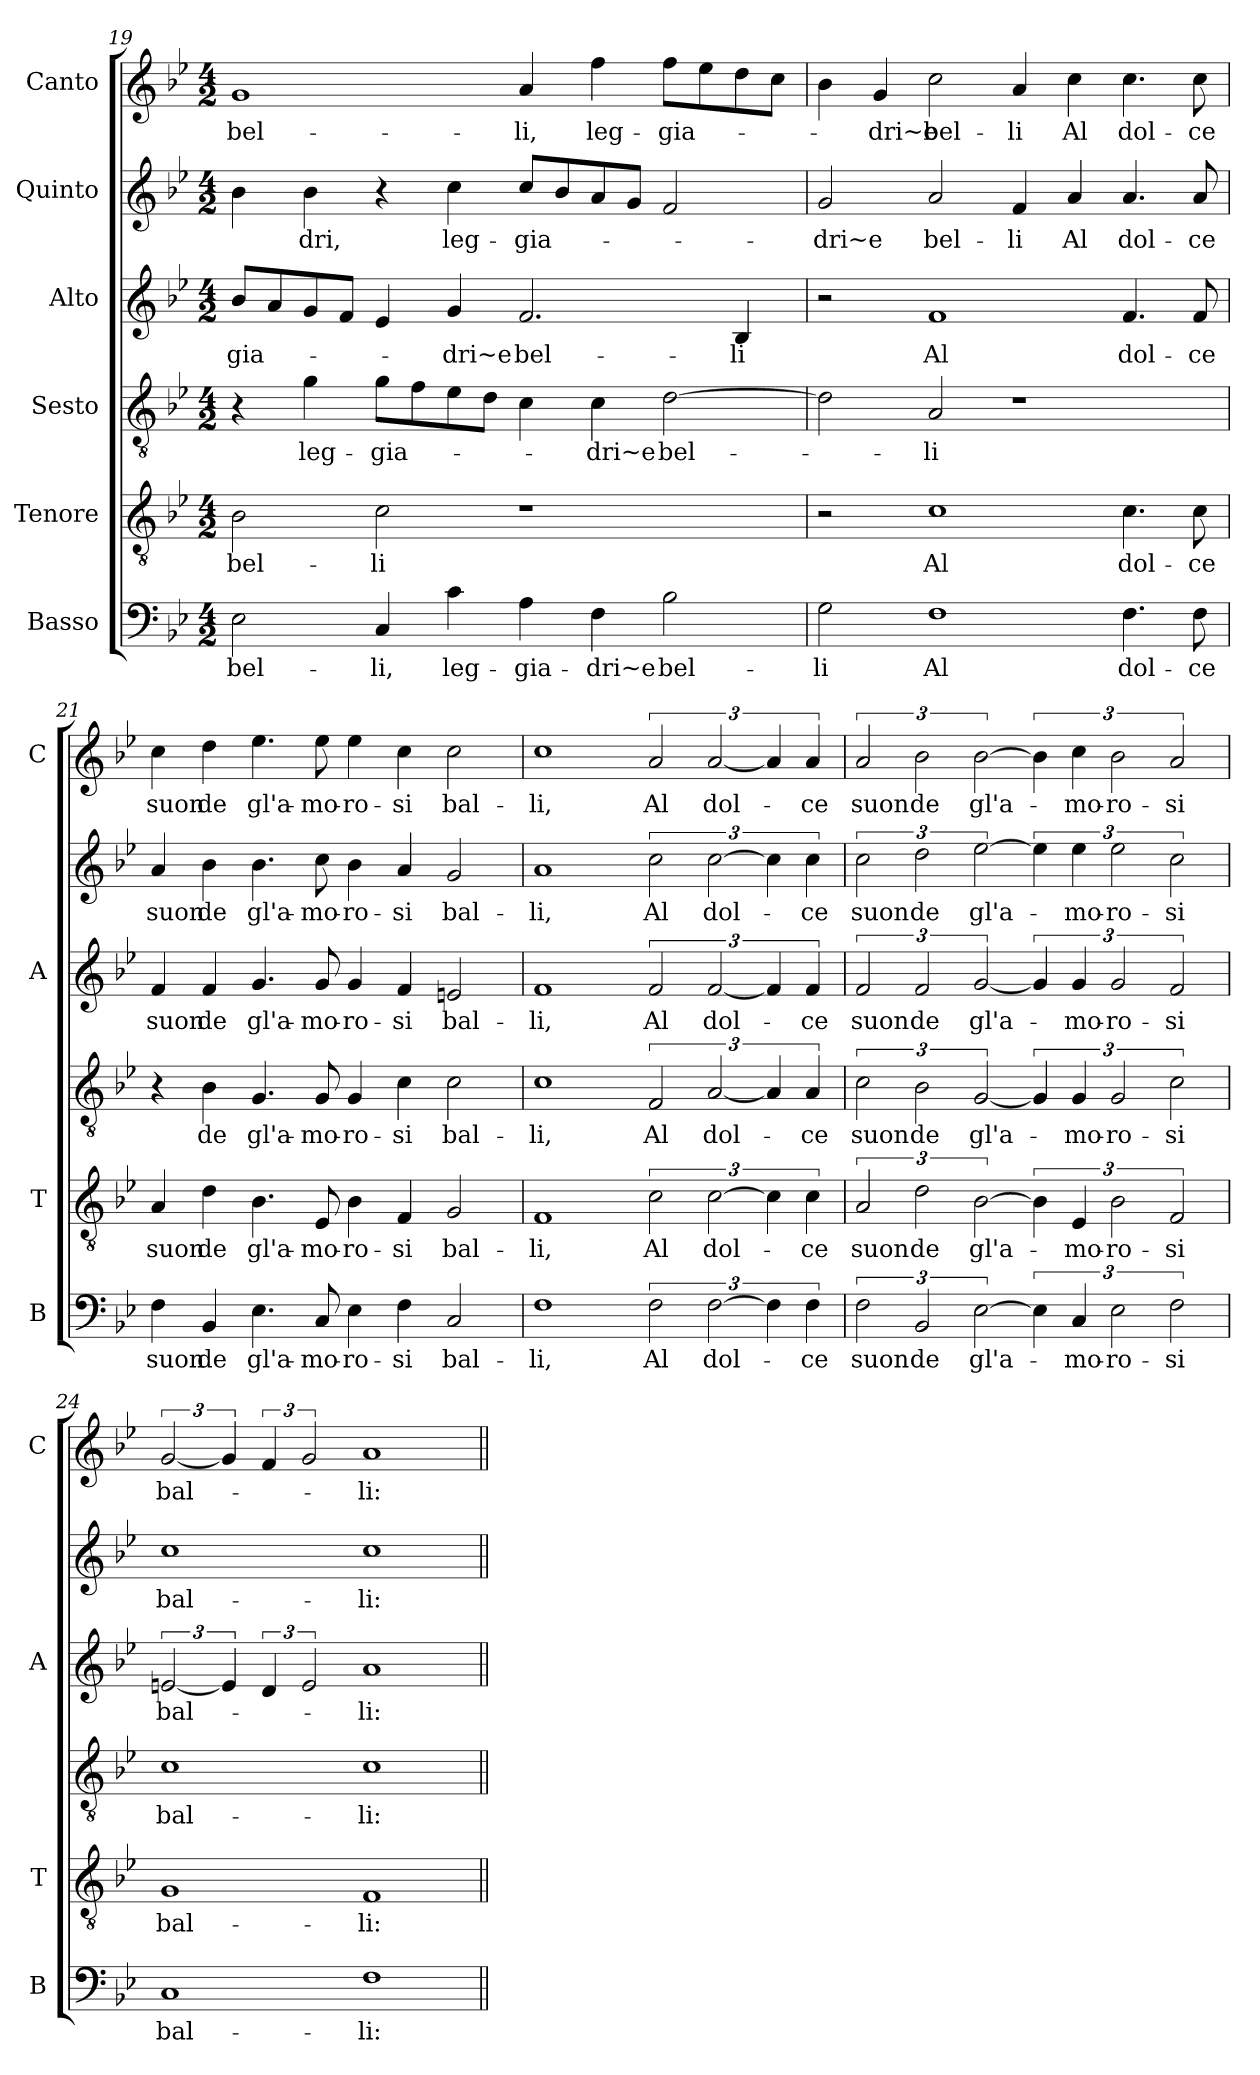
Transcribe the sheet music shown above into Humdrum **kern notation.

**kern	**text	**kern	**text	**kern	**text	**kern	**text	**kern	**text	**kern	**text
*part6	*part6	*part5	*part5	*part4	*part4	*part3	*part3	*part2	*part2	*part1	*part1
*staff6	*staff6	*staff5	*staff5	*staff4	*staff4	*staff3	*staff3	*staff2	*staff2	*staff1	*staff1
*I"Basso	*	*I"Tenore	*	*I"Sesto	*	*I"Alto	*	*I"Quinto	*	*I"Canto	*
*I'B	*	*I'T	*	*	*	*I'A	*	*	*	*I'C	*
*clefF4	*	*clefGv2	*	*clefGv2	*	*clefG2	*	*clefG2	*	*clefG2	*
*k[b-e-]	*	*k[b-e-]	*	*k[b-e-]	*	*k[b-e-]	*	*k[b-e-]	*	*k[b-e-]	*
*B-:	*	*B-:	*	*B-:	*	*B-:	*	*B-:	*	*B-:	*
*M4/2	*	*M4/2	*	*M4/2	*	*M4/2	*	*M4/2	*	*M4/2	*
=19	=19	=19	=19	=19	=19	=19	=19	=19	=19	=19	=19
!	!LO:LY:b	!	!LO:LY:b	!	!	!	!LO:LY:b	!	!	!	!LO:LY:b
2E-\	bel-	2B-\	bel-	4r	.	8b-/L	-gia-	4b-\	.	1g	bel-
.	.	.	.	.	.	8a/	.	.	.	.	.
!	!	!	!	!	!LO:LY:b	!	!	!	!LO:LY:b	!	!
.	.	.	.	4g\	leg-	8g/	.	4b-\	-dri,	.	.
.	.	.	.	.	.	8f/J	.	.	.	.	.
!	!LO:LY:b	!	!LO:LY:b	!	!LO:LY:b	!	!	!	!	!	!
4C/	-li,	2c\	-li	8g\L	-gia-	4e-/	.	4r	.	.	.
.	.	.	.	8f\	.	.	.	.	.	.	.
!	!LO:LY:b	!	!	!	!	!	!LO:LY:b	!	!LO:LY:b	!	!
4c\	leg-	.	.	8e-\	.	4g/	-dri~e	4cc\	leg-	.	.
.	.	.	.	8d\J	.	.	.	.	.	.	.
!	!LO:LY:b	!	!	!	!	!	!LO:LY:b	!	!LO:LY:b	!	!LO:LY:b
4A\	-gia-	1r	.	4c\	.	2.f/	bel-	8cc/L	-gia-	4a/	-li,
.	.	.	.	.	.	.	.	8b-/	.	.	.
!	!LO:LY:b	!	!	!	!LO:LY:b	!	!	!	!	!	!LO:LY:b
4F\	-dri~e	.	.	4c\	-dri~e	.	.	8a/	.	4ff\	leg-
.	.	.	.	.	.	.	.	8g/J	.	.	.
!	!LO:LY:b	!	!	!	!LO:LY:b	!	!	!	!	!	!LO:LY:b
2B-\	bel-	.	.	[2d\	bel-	.	.	2f/	.	8ff\L	-gia-
.	.	.	.	.	.	.	.	.	.	8ee-\	.
!	!	!	!	!	!	!	!LO:LY:b	!	!	!	!
.	.	.	.	.	.	4B-/	-li	.	.	8dd\	.
.	.	.	.	.	.	.	.	.	.	8cc\J	.
=20	=20	=20	=20	=20	=20	=20	=20	=20	=20	=20	=20
!	!LO:LY:b	!	!	!	!	!	!	!	!LO:LY:b	!	!
2G\	-li	2r	.	2d\]	.	2r	.	2g/	-dri~e	4b-\	.
!	!	!	!	!	!	!	!	!	!	!	!LO:LY:b
.	.	.	.	.	.	.	.	.	.	4g/	-dri~e
!	!LO:LY:b	!	!LO:LY:b	!	!LO:LY:b	!	!LO:LY:b	!	!LO:LY:b	!	!LO:LY:b
1F	Al	1c	Al	2A/	-li	1f	Al	2a/	bel-	2cc\	bel-
!	!	!	!	!	!	!	!	!	!LO:LY:b	!	!LO:LY:b
.	.	.	.	1r	.	.	.	4f/	-li	4a/	-li
!	!	!	!	!	!	!	!	!	!LO:LY:b	!	!LO:LY:b
.	.	.	.	.	.	.	.	4a/	Al	4cc\	Al
!	!LO:LY:b	!	!LO:LY:b	!	!	!	!LO:LY:b	!	!LO:LY:b	!	!LO:LY:b
4.F\	dol-	4.c\	dol-	.	.	4.f/	dol-	4.a/	dol-	4.cc\	dol-
!	!LO:LY:b	!	!LO:LY:b	!	!	!	!LO:LY:b	!	!LO:LY:b	!	!LO:LY:b
8F\	-ce	8c\	-ce	.	.	8f/	-ce	8a/	-ce	8cc\	-ce
!!LO:LB:g=z
=21	=21	=21	=21	=21	=21	=21	=21	=21	=21	=21	=21
!	!LO:LY:b	!	!LO:LY:b	!	!	!	!LO:LY:b	!	!LO:LY:b	!	!LO:LY:b
4F\	suon	4A/	suon	4r	.	4f/	suon	4a/	suon	4cc\	suon
!	!LO:LY:b	!	!LO:LY:b	!	!LO:LY:b	!	!LO:LY:b	!	!LO:LY:b	!	!LO:LY:b
4BB-/	de	4d\	de	4B-\	de	4f/	de	4b-\	de	4dd\	de
!	!LO:LY:b	!	!LO:LY:b	!	!LO:LY:b	!	!LO:LY:b	!	!LO:LY:b	!	!LO:LY:b
4.E-\	gl'a-	4.B-\	gl'a-	4.G/	gl'a-	4.g/	gl'a-	4.b-\	gl'a-	4.ee-\	gl'a-
!	!LO:LY:b	!	!LO:LY:b	!	!LO:LY:b	!	!LO:LY:b	!	!LO:LY:b	!	!LO:LY:b
8C/	-mo-	8E-/	-mo-	8G/	-mo-	8g/	-mo-	8cc\	-mo-	8ee-\	-mo-
!	!LO:LY:b	!	!LO:LY:b	!	!LO:LY:b	!	!LO:LY:b	!	!LO:LY:b	!	!LO:LY:b
4E-\	-ro-	4B-\	-ro-	4G/	-ro-	4g/	-ro-	4b-\	-ro-	4ee-\	-ro-
!	!LO:LY:b	!	!LO:LY:b	!	!LO:LY:b	!	!LO:LY:b	!	!LO:LY:b	!	!LO:LY:b
4F\	-si	4F/	-si	4c\	-si	4f/	-si	4a/	-si	4cc\	-si
!	!LO:LY:b	!	!LO:LY:b	!	!LO:LY:b	!	!LO:LY:b	!	!LO:LY:b	!	!LO:LY:b
2C/	bal-	2G/	bal-	2c\	bal-	2en/	bal-	2g/	bal-	2cc\	bal-
=22	=22	=22	=22	=22	=22	=22	=22	=22	=22	=22	=22
!	!LO:LY:b	!	!LO:LY:b	!	!LO:LY:b	!	!LO:LY:b	!	!LO:LY:b	!	!LO:LY:b
1F	-li,	1F	-li,	1c	-li,	1f	-li,	1a	-li,	1cc	-li,
!	!LO:LY:b	!	!LO:LY:b	!	!LO:LY:b	!	!LO:LY:b	!	!LO:LY:b	!	!LO:LY:b
3F\	Al	3c\	Al	3F/	Al	3f/	Al	3cc\	Al	3a/	Al
!	!LO:LY:b	!	!LO:LY:b	!	!LO:LY:b	!	!LO:LY:b	!	!LO:LY:b	!	!LO:LY:b
[3F\	dol-	[3c\	dol-	[3A/	dol-	[3f/	dol-	[3cc\	dol-	[3a/	dol-
6F\]	.	6c\]	.	6A/]	.	6f/]	.	6cc\]	.	6a/]	.
!	!LO:LY:b	!	!LO:LY:b	!	!LO:LY:b	!	!LO:LY:b	!	!LO:LY:b	!	!LO:LY:b
6F\	-ce	6c\	-ce	6A/	-ce	6f/	-ce	6cc\	-ce	6a/	-ce
=23	=23	=23	=23	=23	=23	=23	=23	=23	=23	=23	=23
!	!LO:LY:b	!	!LO:LY:b	!	!LO:LY:b	!	!LO:LY:b	!	!LO:LY:b	!	!LO:LY:b
3F\	suon	3A/	suon	3c\	suon	3f/	suon	3cc\	suon	3a/	suon
!	!LO:LY:b	!	!LO:LY:b	!	!LO:LY:b	!	!LO:LY:b	!	!LO:LY:b	!	!LO:LY:b
3BB-/	de	3d\	de	3B-\	de	3f/	de	3dd\	de	3b-\	de
!	!LO:LY:b	!	!LO:LY:b	!	!LO:LY:b	!	!LO:LY:b	!	!LO:LY:b	!	!LO:LY:b
[3E-\	gl'a-	[3B-\	gl'a-	[3G/	gl'a-	[3g/	gl'a-	[3ee-\	gl'a-	[3b-\	gl'a-
6E-\]	.	6B-\]	.	6G/]	.	6g/]	.	6ee-\]	.	6b-\]	.
!	!LO:LY:b	!	!LO:LY:b	!	!LO:LY:b	!	!LO:LY:b	!	!LO:LY:b	!	!LO:LY:b
6C/	-mo-	6E-/	-mo-	6G/	-mo-	6g/	-mo-	6ee-\	-mo-	6cc\	-mo-
!	!LO:LY:b	!	!LO:LY:b	!	!LO:LY:b	!	!LO:LY:b	!	!LO:LY:b	!	!LO:LY:b
3E-\	-ro-	3B-\	-ro-	3G/	-ro-	3g/	-ro-	3ee-\	-ro-	3b-\	-ro-
!	!LO:LY:b	!	!LO:LY:b	!	!LO:LY:b	!	!LO:LY:b	!	!LO:LY:b	!	!LO:LY:b
3F\	-si	3F/	-si	3c\	-si	3f/	-si	3cc\	-si	3a/	-si
!!LO:PB:g=z
=24	=24	=24	=24	=24	=24	=24	=24	=24	=24	=24	=24
!	!LO:LY:b	!	!LO:LY:b	!	!LO:LY:b	!	!LO:LY:b	!	!LO:LY:b	!	!LO:LY:b
1C	bal-	1G	bal-	1c	bal-	[3en/	bal-	1cc	bal-	[3g/	bal-
.	.	.	.	.	.	6e/]	.	.	.	6g/]	.
.	.	.	.	.	.	6d/	.	.	.	6f/	.
.	.	.	.	.	.	3e/	.	.	.	3g/	.
!	!LO:LY:b	!	!LO:LY:b	!	!LO:LY:b	!	!LO:LY:b	!	!LO:LY:b	!	!LO:LY:b
1F	-li:	1F	-li:	1c	-li:	1a	-li:	1cc	-li:	1a	-li:
=||	=||	=||	=||	=||	=||	=||	=||	=||	=||	=||	=||
*-	*-	*-	*-	*-	*-	*-	*-	*-	*-	*-	*-
